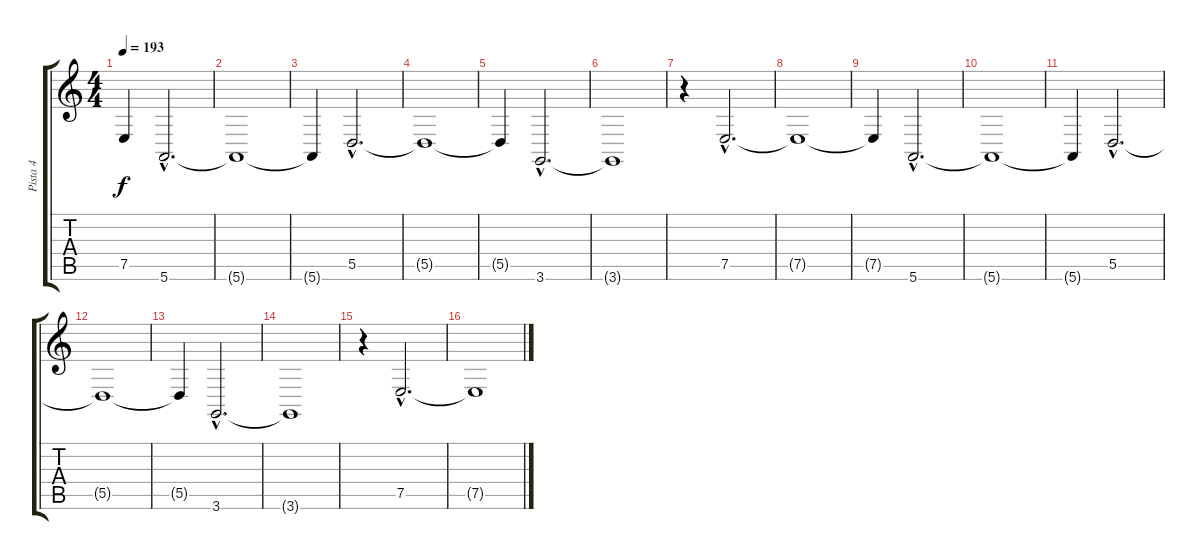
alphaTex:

\track ("Pista 4" "Pista 4") {instrument pad2warm}
\staff {score tabs}
\tuning (E4 B3 G3 D3 A2 E2) {hide}
\ts (4 4)
\tempo 193
\clef g2
\ks c
7.5{t}.4{dy f} 5.6{hac}.2{d} |
5.6{t}.1 |
5.6{t}.4 5.5{hac}.2{d} |
5.5{t}.1 |
5.5{t}.4 3.6{hac}.2{d} |
3.6{t}.1 |
r.4 7.5{hac}.2{d} |
7.5{t}.1 |
7.5{t}.4 5.6{hac}.2{d} |
5.6{t}.1 |
5.6{t}.4 5.5{hac}.2{d} |
5.5{t}.1 |
5.5{t}.4 3.6{hac}.2{d} |
3.6{t}.1 |
r.4 7.5{hac}.2{d} |
7.5{t}.1
